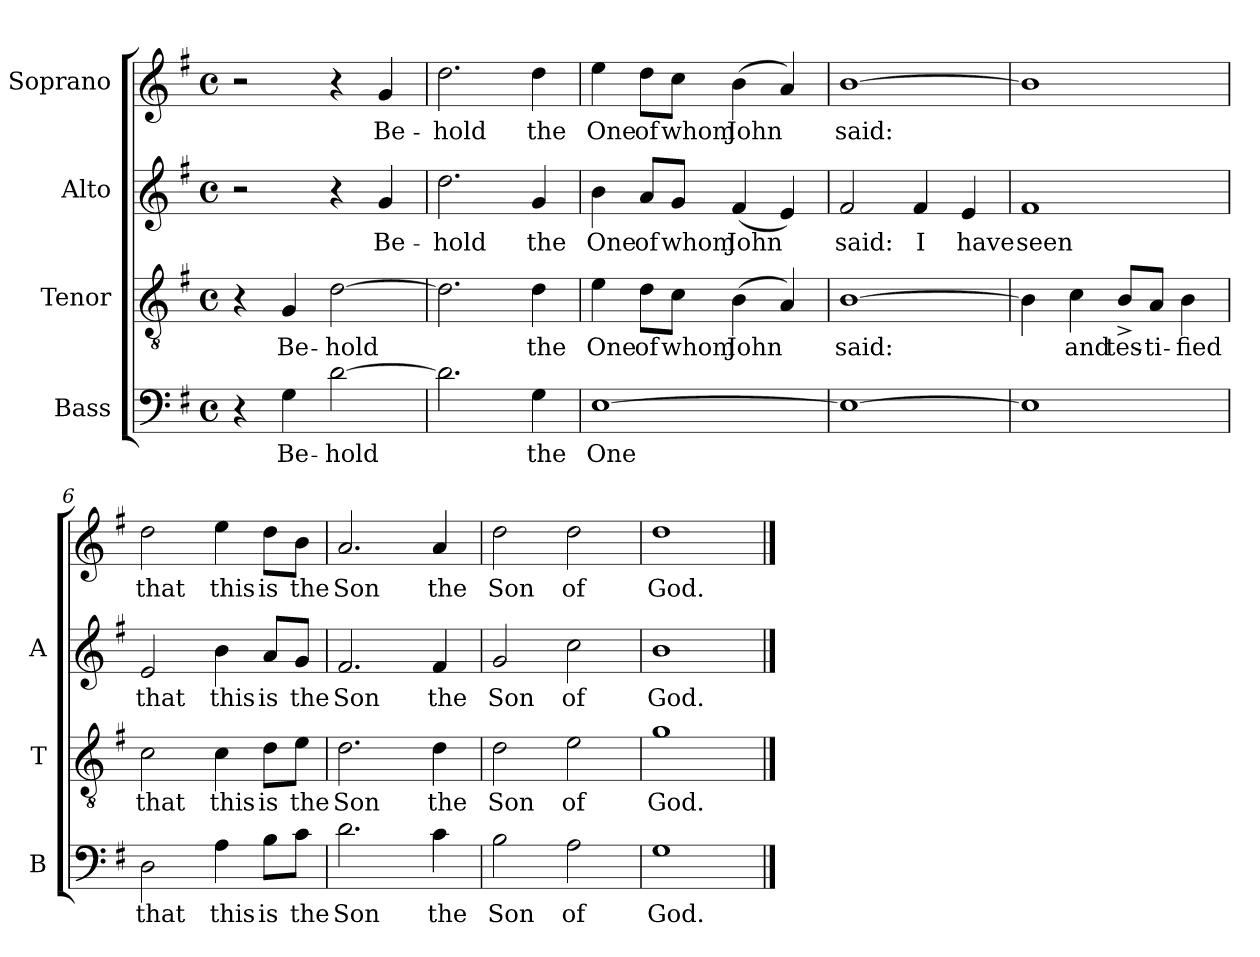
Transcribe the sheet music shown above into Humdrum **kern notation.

**kern	**text	**kern	**text	**kern	**text	**kern	**text
*part4	*part4	*part3	*part3	*part2	*part2	*part1	*part1
*staff4	*staff4	*staff3	*staff3	*staff2	*staff2	*staff1	*staff1
*I"Bass	*	*I"Tenor	*	*I"Alto	*	*I"Soprano	*
*I'B	*	*I'T	*	*I'A	*	*	*
*clefF4	*	*clefGv2	*	*clefG2	*	*clefG2	*
*k[f#]	*	*k[f#]	*	*k[f#]	*	*k[f#]	*
*G:	*	*G:	*	*G:	*	*G:	*
*M4/4	*	*M4/4	*	*M4/4	*	*M4/4	*
*met(c)	*	*met(c)	*	*met(c)	*	*met(c)	*
=1	=1	=1	=1	=1	=1	=1	=1
4r	.	4r	.	2r	.	2r	.
!	!LO:LY:b	!	!LO:LY:b	!	!	!	!
4G\	Be-	4G/	Be-	.	.	.	.
!	!LO:LY:b	!	!LO:LY:b	!	!	!	!
[>2d\	-hold	[>2d\	-hold	4r	.	4r	.
!	!	!	!	!	!LO:LY:b	!	!LO:LY:b
.	.	.	.	4g/	Be-	4g/	Be-
=2	=2	=2	=2	=2	=2	=2	=2
!	!	!	!	!	!LO:LY:b	!	!LO:LY:b
2.d\]	.	2.d\]	.	2.dd\	-hold	2.dd\	-hold
!	!LO:LY:b	!	!LO:LY:b	!	!LO:LY:b	!	!LO:LY:b
4G\	the	4d\	the	4g/	the	4dd\	the
=3	=3	=3	=3	=3	=3	=3	=3
!	!LO:LY:b	!	!LO:LY:b	!	!LO:LY:b	!	!LO:LY:b
[>1E	One	4e\	One	4b\	One	4ee\	One
!	!	!	!LO:LY:b	!	!LO:LY:b	!	!LO:LY:b
.	.	8d\L	of	8a/L	of	8dd\L	of
!	!	!	!LO:LY:b	!	!LO:LY:b	!	!LO:LY:b
.	.	8c\J	whom	8g/J	whom	8cc\J	whom
!	!	!	!LO:LY:b	!	!LO:LY:b	!	!LO:LY:b
.	.	(>4B\	John	(<4f#/	John	(>4b\	John
.	.	4A/)	.	4e/)	.	4a/)	.
=4	=4	=4	=4	=4	=4	=4	=4
!	!	!	!LO:LY:b	!	!LO:LY:b	!	!LO:LY:b
1E_	.	[>1B	said:	2f#/	said:	[>1b	said:
!	!	!	!	!	!LO:LY:b	!	!
.	.	.	.	4f#/	I	.	.
!	!	!	!	!	!LO:LY:b	!	!
.	.	.	.	4e/	have	.	.
=5	=5	=5	=5	=5	=5	=5	=5
!	!	!	!	!	!LO:LY:b	!	!
1E]	.	4B\]	.	1f#	seen	1b]	.
!	!	!	!LO:LY:b	!	!	!	!
.	.	4c\	and	.	.	.	.
!	!	!	!LO:LY:b	!	!	!	!
.	.	8B^</L	tes-	.	.	.	.
!	!	!	!LO:LY:b	!	!	!	!
.	.	8A/J	-ti-	.	.	.	.
!	!	!	!LO:LY:b	!	!	!	!
.	.	4B\	-fied	.	.	.	.
!!LO:LB:g=z
=6	=6	=6	=6	=6	=6	=6	=6
!	!LO:LY:b	!	!LO:LY:b	!	!LO:LY:b	!	!LO:LY:b
2D\	that	2c\	that	2e/	that	2dd\	that
!	!LO:LY:b	!	!LO:LY:b	!	!LO:LY:b	!	!LO:LY:b
4A\	this	4c\	this	4b\	this	4ee\	this
!	!LO:LY:b	!	!LO:LY:b	!	!LO:LY:b	!	!LO:LY:b
8B\L	is	8d\L	is	8a/L	is	8dd\L	is
!	!LO:LY:b	!	!LO:LY:b	!	!LO:LY:b	!	!LO:LY:b
8c\J	the	8e\J	the	8g/J	the	8b\J	the
=7	=7	=7	=7	=7	=7	=7	=7
!	!LO:LY:b	!	!LO:LY:b	!	!LO:LY:b	!	!LO:LY:b
2.d\	Son	2.d\	Son	2.f#/	Son	2.a/	Son
!	!LO:LY:b	!	!LO:LY:b	!	!LO:LY:b	!	!LO:LY:b
4c\	the	4d\	the	4f#/	the	4a/	the
=8	=8	=8	=8	=8	=8	=8	=8
!	!LO:LY:b	!	!LO:LY:b	!	!LO:LY:b	!	!LO:LY:b
2B\	Son	2d\	Son	2g/	Son	2dd\	Son
!	!LO:LY:b	!	!LO:LY:b	!	!LO:LY:b	!	!LO:LY:b
2A\	of	2e\	of	2cc\	of	2dd\	of
=9	=9	=9	=9	=9	=9	=9	=9
!	!LO:LY:b	!	!LO:LY:b	!	!LO:LY:b	!	!LO:LY:b
1G	God.	1g	God.	1b	God.	1dd	God.
==	==	==	==	==	==	==	==
*-	*-	*-	*-	*-	*-	*-	*-
